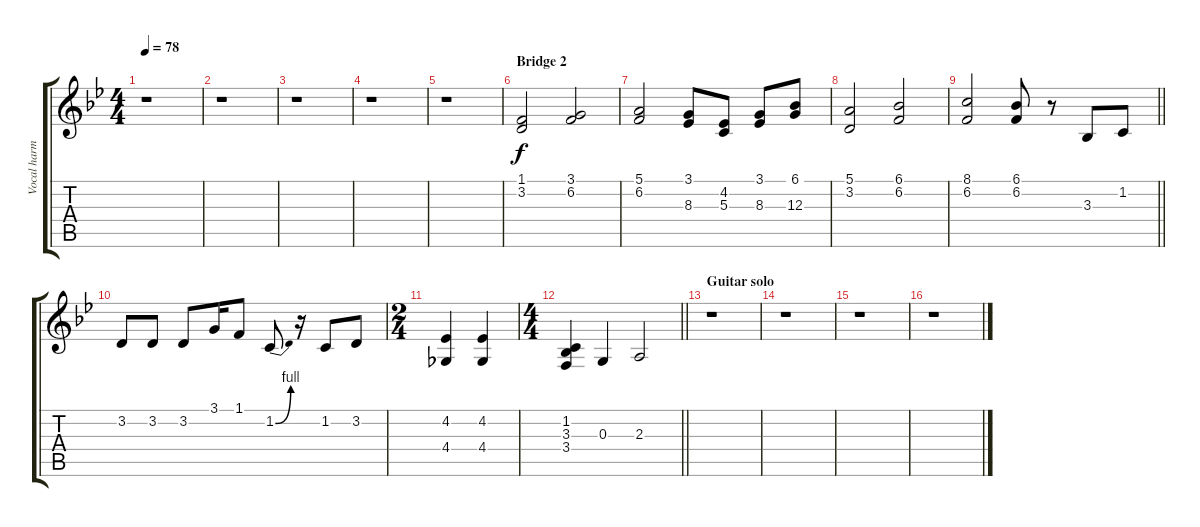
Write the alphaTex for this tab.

\track ("Vocal harmonies" "Vocal harm") {instrument choiraahs}
\staff {score tabs}
\tuning (E4 B3 G3 D3 A2 E2) {hide}
\ts (4 4)
\tempo 78
\clef g2
\ks bb
r.1{dy f} |
r.1 |
r.1 |
r.1 |
r.1 |
\section ("" "Bridge 2")
(1.1 3.2).2 (3.1 6.2).2 |
(5.1 6.2).2 (3.1 8.3).8 (4.2 5.3).8 (3.1 8.3).8 (6.1 12.3).8 |
(5.1 3.2).2 (6.1 6.2).2 |
\barLineRight lightlight
(8.1 6.2).2 (6.1 6.2).8 r.8 3.3.8 1.2.8 |
3.2.8 3.2.8 3.2.8 3.1.16 1.1.8 1.2{be (bend 0 0 60 4)}.8 r.16 1.2.8 3.2.8 |
\ts (2 4)
(4.2 4.4).4 (4.2 4.4).4 |
\ts (4 4)
\barLineRight lightlight
(1.2 3.3 3.4).4 0.3.4 2.3.2 |
\section ("" "Guitar solo")
r.1 |
r.1 |
r.1 |
r.1
